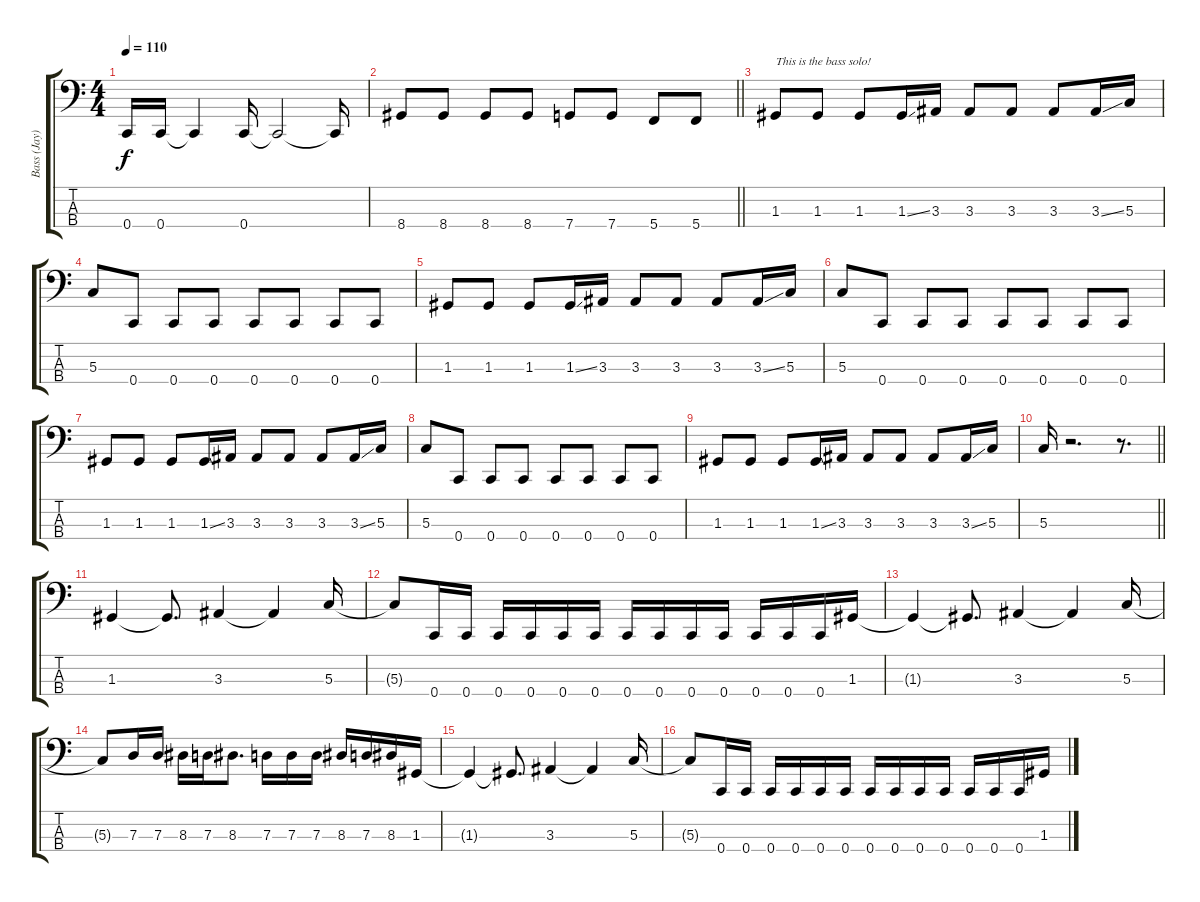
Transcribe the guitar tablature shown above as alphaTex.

\track ("Bass (Jay)" "Bass (Jay)") {instrument electricbasspick}
\staff {score tabs}
\tuning (F2 C2 G1 C1) {hide}
\ts (4 4)
\tempo 110
\clef f4
\ks c
0.4.16{dy f} 0.4.16 0.4{t}.4 0.4.16 0.4{t}.2 0.4{t}.16 |
\barLineRight lightlight
8.4.8 8.4.8 8.4.8 8.4.8 7.4.8 7.4.8 5.4.8 5.4.8 |
1.3.8{txt "This is the bass solo!"} 1.3.8 1.3.8 1.3{ss}.16 3.3.16 3.3.8 3.3.8 3.3.8 3.3{ss}.16 5.3.16 |
5.3.8 0.4.8 0.4.8 0.4.8 0.4.8 0.4.8 0.4.8 0.4.8 |
1.3.8 1.3.8 1.3.8 1.3{ss}.16 3.3.16 3.3.8 3.3.8 3.3.8 3.3{ss}.16 5.3.16 |
5.3.8 0.4.8 0.4.8 0.4.8 0.4.8 0.4.8 0.4.8 0.4.8 |
1.3.8 1.3.8 1.3.8 1.3{ss}.16 3.3.16 3.3.8 3.3.8 3.3.8 3.3{ss}.16 5.3.16 |
5.3.8 0.4.8 0.4.8 0.4.8 0.4.8 0.4.8 0.4.8 0.4.8 |
1.3.8 1.3.8 1.3.8 1.3{ss}.16 3.3.16 3.3.8 3.3.8 3.3.8 3.3{ss}.16 5.3.16 |
\barLineRight lightlight
5.3.16 r.2{d} r.8{d} |
1.3.4 1.3{t}.8{d} 3.3.4 3.3{t}.4 5.3.16 |
5.3{t}.8 0.4.16 0.4.16 0.4.16 0.4.16 0.4.16 0.4.16 0.4.16 0.4.16 0.4.16 0.4.16 0.4.16 0.4.16 0.4.16 1.3.16 |
1.3{t}.4 1.3{t}.8{d} 3.3.4 3.3{t}.4 5.3.16 |
5.3{t}.8 7.3.16 7.3.16 8.3.16 7.3.16 8.3.8{d} 7.3.16 7.3.16 7.3.16 8.3.16 7.3.16 8.3.16 1.3.16 |
1.3{t}.4 1.3{t}.8{d} 3.3.4 3.3{t}.4 5.3.16 |
5.3{t}.8 0.4.16 0.4.16 0.4.16 0.4.16 0.4.16 0.4.16 0.4.16 0.4.16 0.4.16 0.4.16 0.4.16 0.4.16 0.4.16 1.3.16
